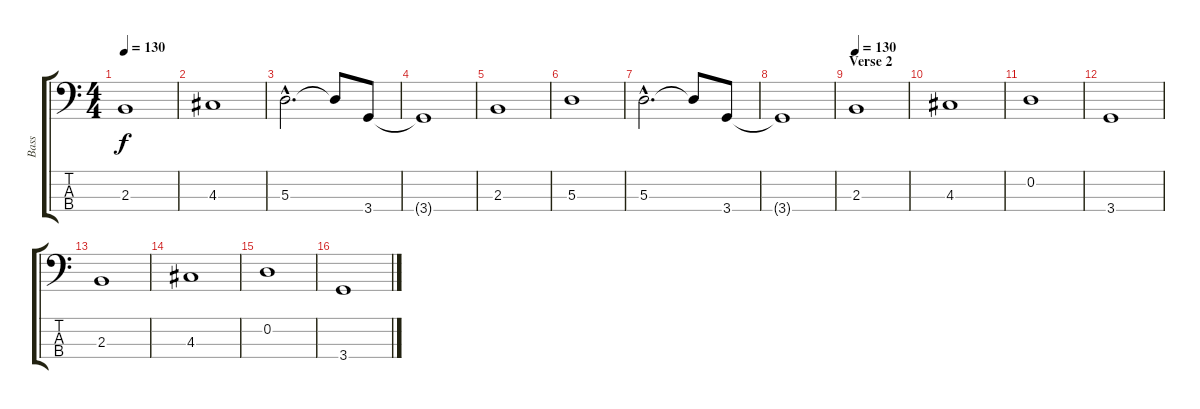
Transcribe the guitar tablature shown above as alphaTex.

\track ("Bass" "Bass") {instrument electricbasspick}
\staff {score tabs}
\tuning (G2 D2 A1 E1) {hide}
\ts (4 4)
\tempo 130
\clef f4
\ks c
2.3.1{dy f} |
4.3.1 |
5.3{hac}.2{d} 5.3{t}.8 3.4.8 |
3.4{t}.1 |
2.3.1 |
5.3.1 |
5.3{hac}.2{d} 5.3{t}.8 3.4.8 |
3.4{t}.1 |
\section ("" "Verse 2")
\tempo 130
2.3.1 |
4.3.1 |
0.2.1 |
3.4.1 |
2.3.1 |
4.3.1 |
0.2.1 |
3.4.1
